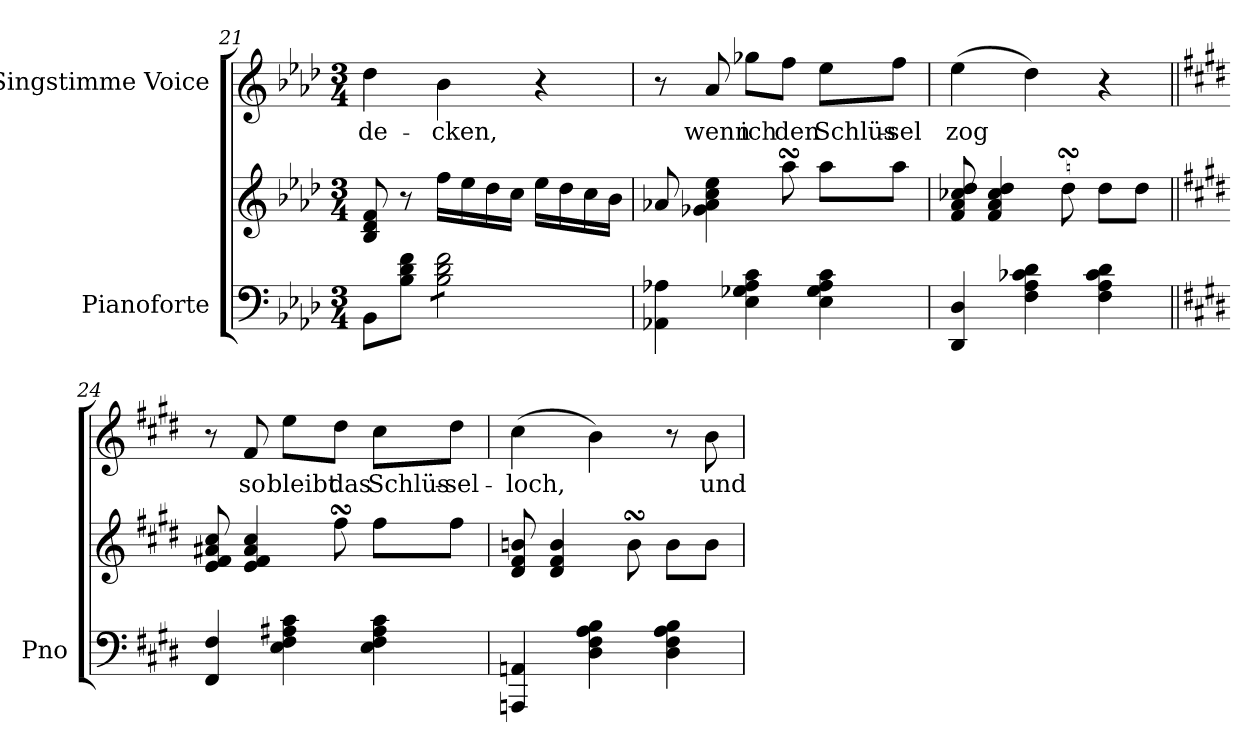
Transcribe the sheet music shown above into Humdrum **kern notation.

**kern	**kern	**kern	**text
*part2	*part2	*part1	*part1
*staff3	*staff2	*staff1	*staff1
*I"Pianoforte	*	*I"Singstimme Voice	*
*I'Pno	*	*	*
*clefF4	*clefG2	*clefG2	*
*k[b-e-a-d-]	*k[b-e-a-d-]	*k[b-e-a-d-]	*
*M3/4	*M3/4	*M3/4	*
=21	=21	=21	=21
!	!	!	!LO:LY:b
8BB-\L	8B-/ 8d-/ 8f/	4dd-\	-de-
8B-\ 8d-\ 8f\J	8r	.	.
!	!	!	!LO:LY:b
*tremolo	*	*	*
8B-\ 8d-\ 8f\L	16ff\LL	4b-\	-cken,
.	16ee-\	.	.
8B-\ 8d-\ 8f\	16dd-\	.	.
.	16cc\JJ	.	.
8B-\ 8d-\ 8f\	16ee-\LL	4r	.
.	16dd-\	.	.
8B-\ 8d-\ 8f\J	16cc\	.	.
*Xtremolo	*	*	*
.	16b-\JJ	.	.
=22	=22	=22	=22
4AA-X\ 4A-X\	8a-X/	8r	.
!	!	!	!LO:LY:b
.	4g-X\ 4a-\ 4cc\ 4ee-\	8a-/	wenn
!	!	!	!LO:LY:b
4E-\ 4G-X\ 4A-\ 4c\	.	8gg-X\L	ich
!	!	!	!LO:LY:b
.	8aa-sSSs\	8ff\J	den
!	!	!	!LO:LY:b
4E-\ 4G-\ 4A-\ 4c\	8aa-\L	8ee-\L	Schlüs-
!	!	!	!LO:LY:b
.	8aa-\J	8ff\J	-sel
=23	=23	=23	=23
!	!	!	!LO:LY:b
4DD-/ 4D-/	8f/ 8a-/ 8cc-X/ 8dd-/	(4ee-\	zog
.	4f/ 4a-/ 4cc-/ 4dd-/	.	.
4F\ 4A-\ 4c-X\ 4d-\	.	4dd-\)	.
.	8dd-sSSs\	.	.
4F\ 4A-\ 4c-\ 4d-\	8dd-\L	4r	.
.	8dd-\J	.	.
!!LO:PB:g=z
=24||	=24||	=24||	=24||
*k[f#c#g#d#]	*k[f#c#g#d#]	*k[f#c#g#d#]	*
4FF#/ 4F#/	8e/ 8f#/ 8a#X/ 8cc#/	8r	.
!	!	!	!LO:LY:b
.	4e/ 4f#/ 4a#/ 4cc#/	8f#/	so
!	!	!	!LO:LY:b
4E\ 4F#\ 4A#X\ 4c#\	.	8ee\L	bleibt
!	!	!	!LO:LY:b
.	8ff#sSSS\	8dd#\J	das
!	!	!	!LO:LY:b
4E\ 4F#\ 4A#\ 4c#\	8ff#\L	8cc#\L	Schlüs-
!	!	!	!LO:LY:b
.	8ff#\J	8dd#\J	-sel-
=25	=25	=25	=25
!	!	!	!LO:LY:b
4AAAn/ 4AAn/	8d#/ 8f#/ 8bn/	(4cc#\	-loch,
.	4d#/ 4f#/ 4b/	.	.
4D#\ 4F#\ 4A\ 4B\	.	4b\)	.
.	8bsSSS\	.	.
4D#\ 4F#\ 4A\ 4B\	8b\L	8r	.
!	!	!	!LO:LY:b
.	8b\J	8b\	und
=	=	=	=
*-	*-	*-	*-
